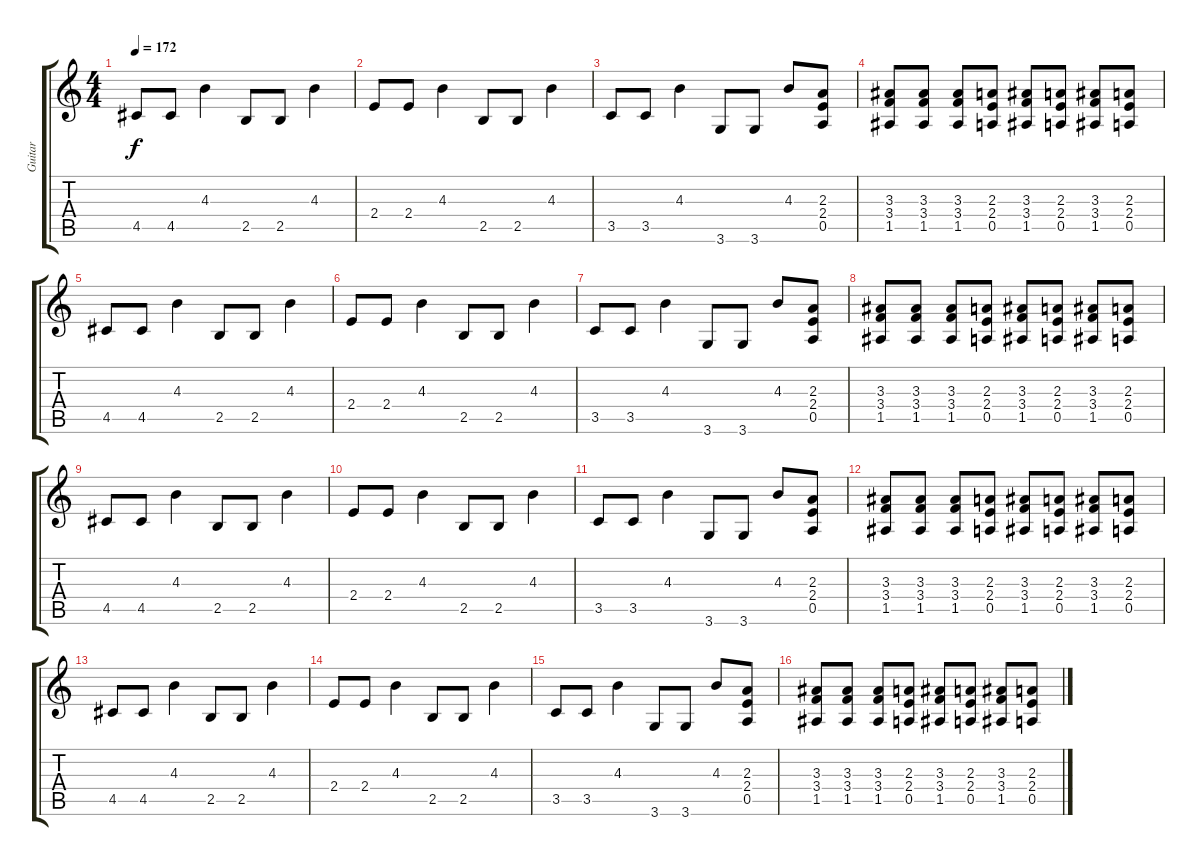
\track ("Guitar" "Guitar") {instrument overdrivenguitar}
\staff {score tabs}
\tuning (E4 B3 G3 D3 A2 E2) {hide}
\ts (4 4)
\tempo 172
\clef g2
\ks c
4.5.8{dy f} 4.5.8 4.3.4 2.5.8 2.5.8 4.3.4 |
2.4.8 2.4.8 4.3.4 2.5.8 2.5.8 4.3.4 |
3.5.8 3.5.8 4.3.4 3.6.8 3.6.8 4.3.8 (2.3 2.4 0.5).8 |
(3.3 3.4 1.5).8 (3.3 3.4 1.5).8 (3.3 3.4 1.5).8 (2.3 2.4 0.5).8 (3.3 3.4 1.5).8 (2.3 2.4 0.5).8 (3.3 3.4 1.5).8 (2.3 2.4 0.5).8 |
4.5.8 4.5.8 4.3.4 2.5.8 2.5.8 4.3.4 |
2.4.8 2.4.8 4.3.4 2.5.8 2.5.8 4.3.4 |
3.5.8 3.5.8 4.3.4 3.6.8 3.6.8 4.3.8 (2.3 2.4 0.5).8 |
(3.3 3.4 1.5).8 (3.3 3.4 1.5).8 (3.3 3.4 1.5).8 (2.3 2.4 0.5).8 (3.3 3.4 1.5).8 (2.3 2.4 0.5).8 (3.3 3.4 1.5).8 (2.3 2.4 0.5).8 |
4.5.8 4.5.8 4.3.4 2.5.8 2.5.8 4.3.4 |
2.4.8 2.4.8 4.3.4 2.5.8 2.5.8 4.3.4 |
3.5.8 3.5.8 4.3.4 3.6.8 3.6.8 4.3.8 (2.3 2.4 0.5).8 |
(3.3 3.4 1.5).8 (3.3 3.4 1.5).8 (3.3 3.4 1.5).8 (2.3 2.4 0.5).8 (3.3 3.4 1.5).8 (2.3 2.4 0.5).8 (3.3 3.4 1.5).8 (2.3 2.4 0.5).8 |
4.5.8 4.5.8 4.3.4 2.5.8 2.5.8 4.3.4 |
2.4.8 2.4.8 4.3.4 2.5.8 2.5.8 4.3.4 |
3.5.8 3.5.8 4.3.4 3.6.8 3.6.8 4.3.8 (2.3 2.4 0.5).8 |
(3.3 3.4 1.5).8 (3.3 3.4 1.5).8 (3.3 3.4 1.5).8 (2.3 2.4 0.5).8 (3.3 3.4 1.5).8 (2.3 2.4 0.5).8 (3.3 3.4 1.5).8 (2.3 2.4 0.5).8
